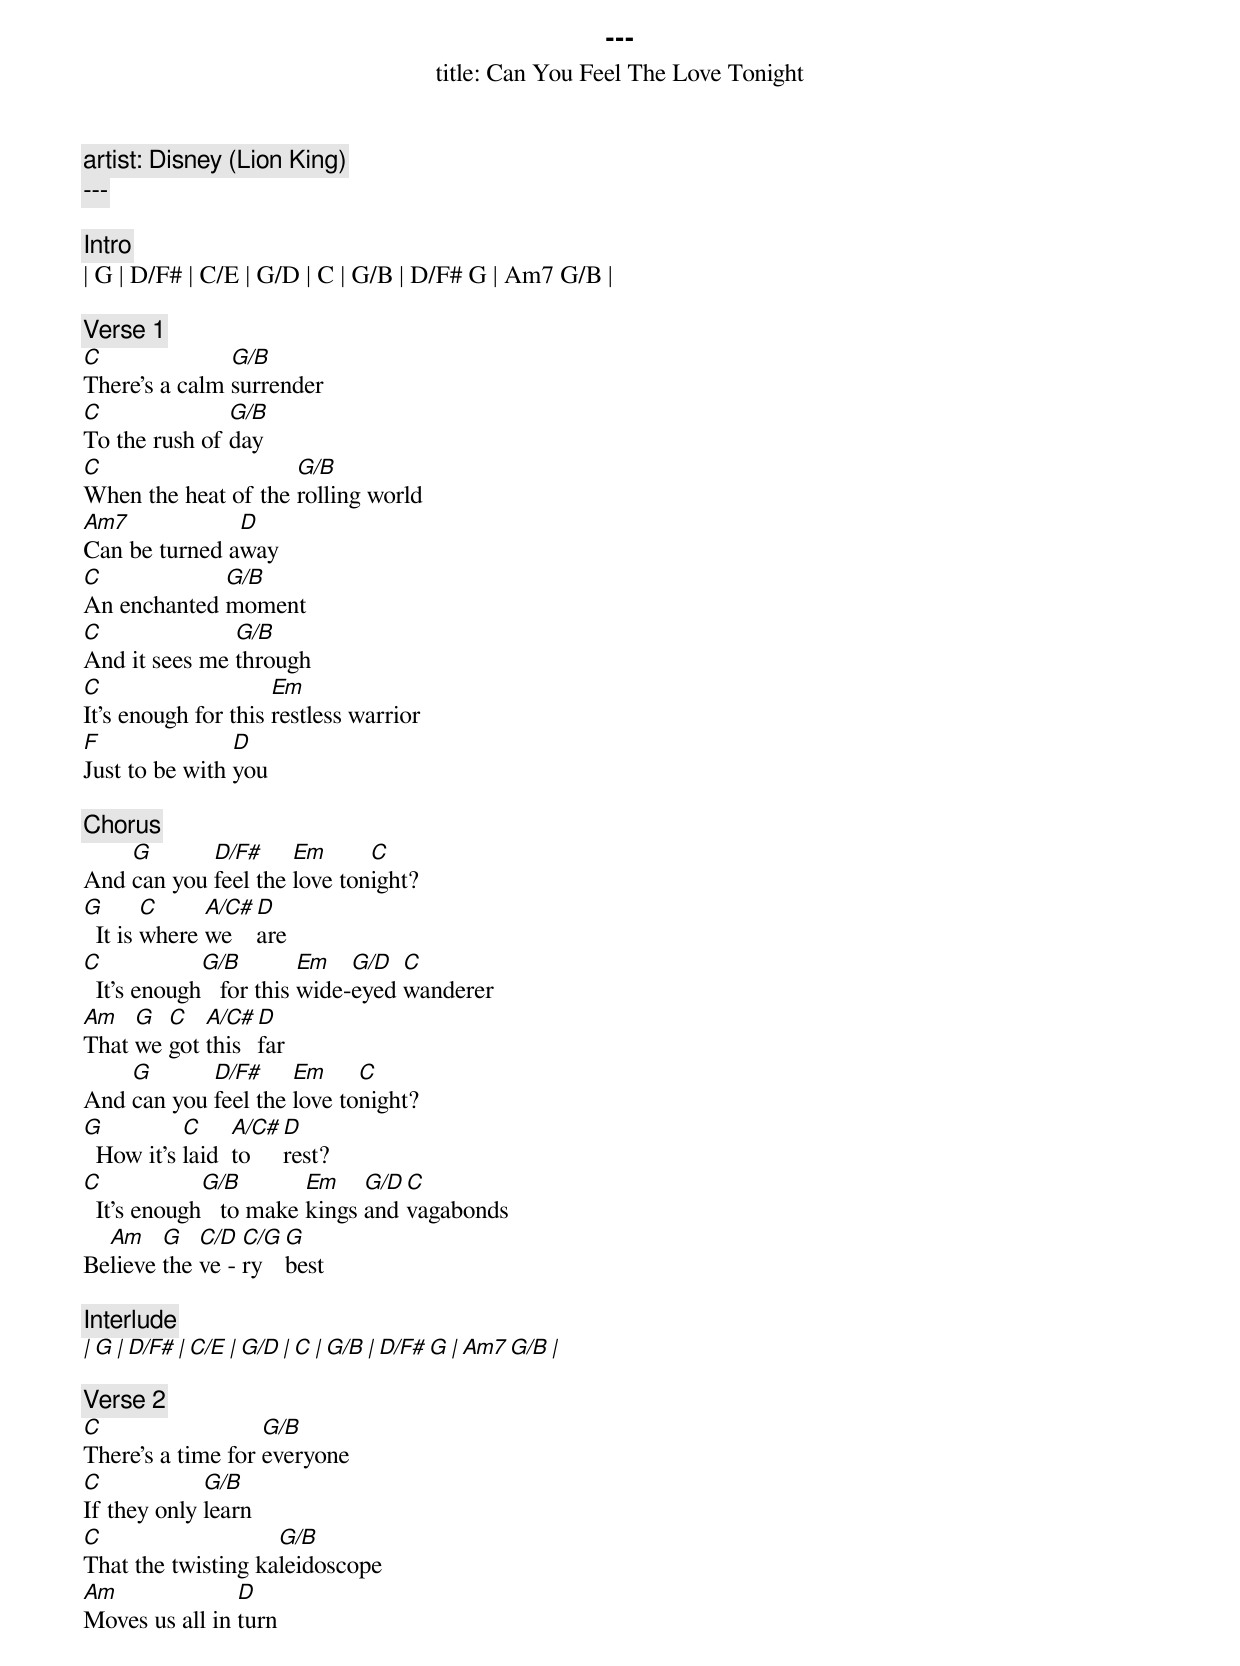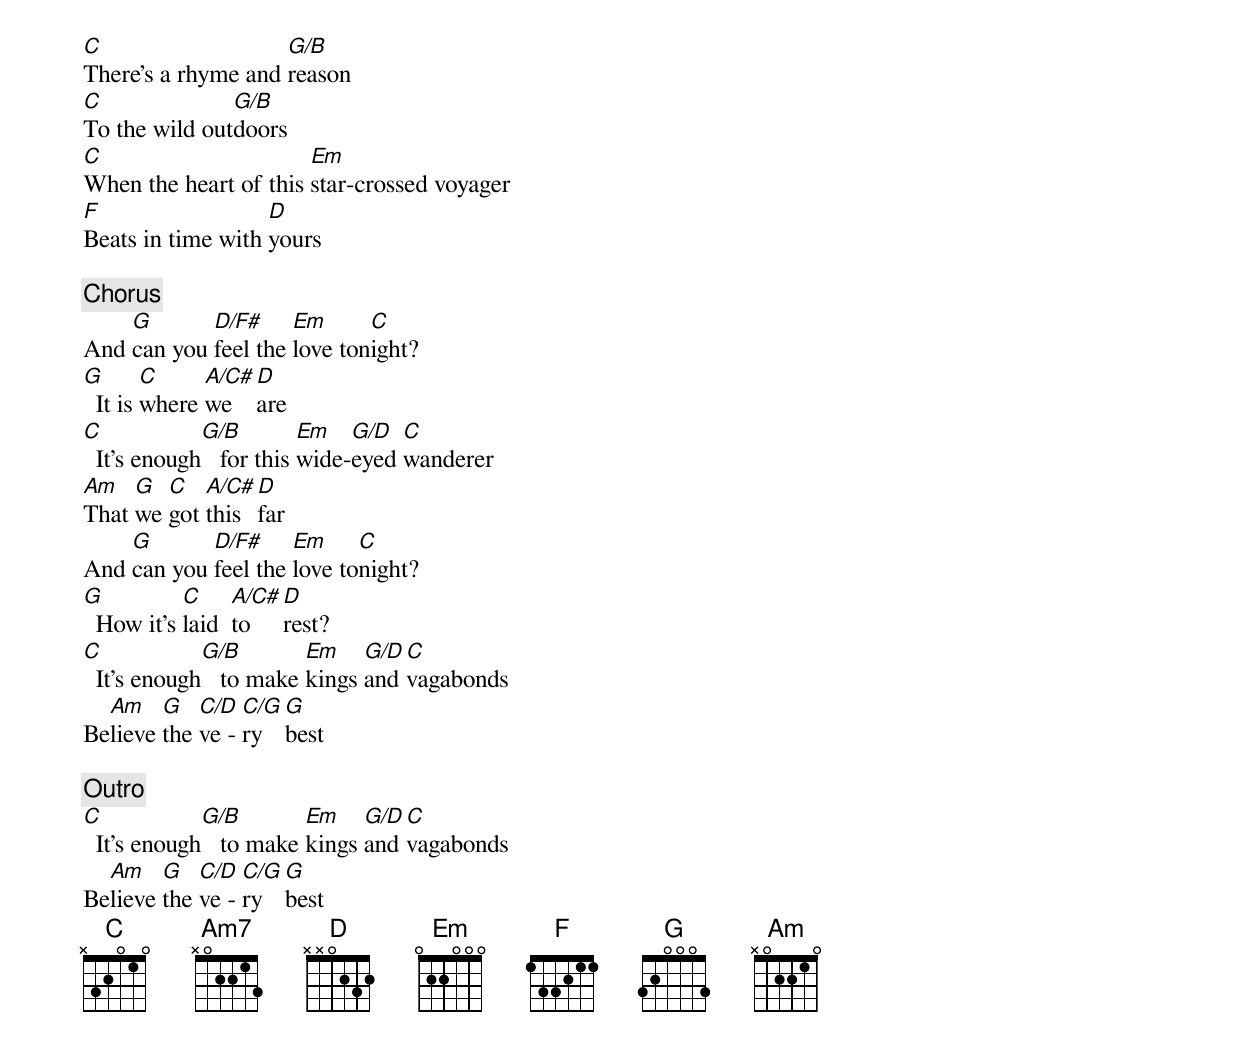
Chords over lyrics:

---
title: Can You Feel The Love Tonight
artist: Disney (Lion King)
---

[Intro]
| G | D/F# | C/E | G/D | C | G/B | D/F# G | Am7 G/B |

[Verse 1]
C              G/B
There's a calm surrender
C              G/B
To the rush of day
C                    G/B
When the heat of the rolling world
Am7            D
Can be turned away
C            G/B
An enchanted moment
C              G/B
And it sees me through
C                    Em
It's enough for this restless warrior
F               D
Just to be with you

[Chorus]
    G       D/F#     Em      C
And can you feel the love tonight?
G       C     A/C# D
  It is where we   are
C            G/B         Em   G/D  C
  It's enough   for this wide-eyed wanderer
Am   G  C   A/C# D
That we got this far
    G       D/F#     Em     C
And can you feel the love tonight?
G          C     A/C# D
  How it's laid  to   rest?
C            G/B        Em    G/D C
  It's enough   to make kings and vagabonds
  Am    G   C/D  C/G G
Believe the ve - ry  best

[Interlude]
| G | D/F# | C/E | G/D | C | G/B | D/F# G | Am7 G/B |

[Verse 2]
C                  G/B
There's a time for everyone
C            G/B
If they only learn
C                   G/B
That the twisting kaleidoscope
Am              D
Moves us all in turn
C                   G/B
There's a rhyme and reason
C              G/B
To the wild outdoors
C                      Em
When the heart of this star-crossed voyager
F                  D
Beats in time with yours

[Chorus]
    G       D/F#     Em      C
And can you feel the love tonight?
G       C     A/C# D
  It is where we   are
C            G/B         Em   G/D  C
  It's enough   for this wide-eyed wanderer
Am   G  C   A/C# D
That we got this far
    G       D/F#     Em     C
And can you feel the love tonight?
G          C     A/C# D
  How it's laid  to   rest?
C            G/B        Em    G/D C
  It's enough   to make kings and vagabonds
  Am    G   C/D  C/G G
Believe the ve - ry  best

[Outro]
C            G/B        Em    G/D C
  It's enough   to make kings and vagabonds
  Am    G   C/D  C/G G
Believe the ve - ry  best
